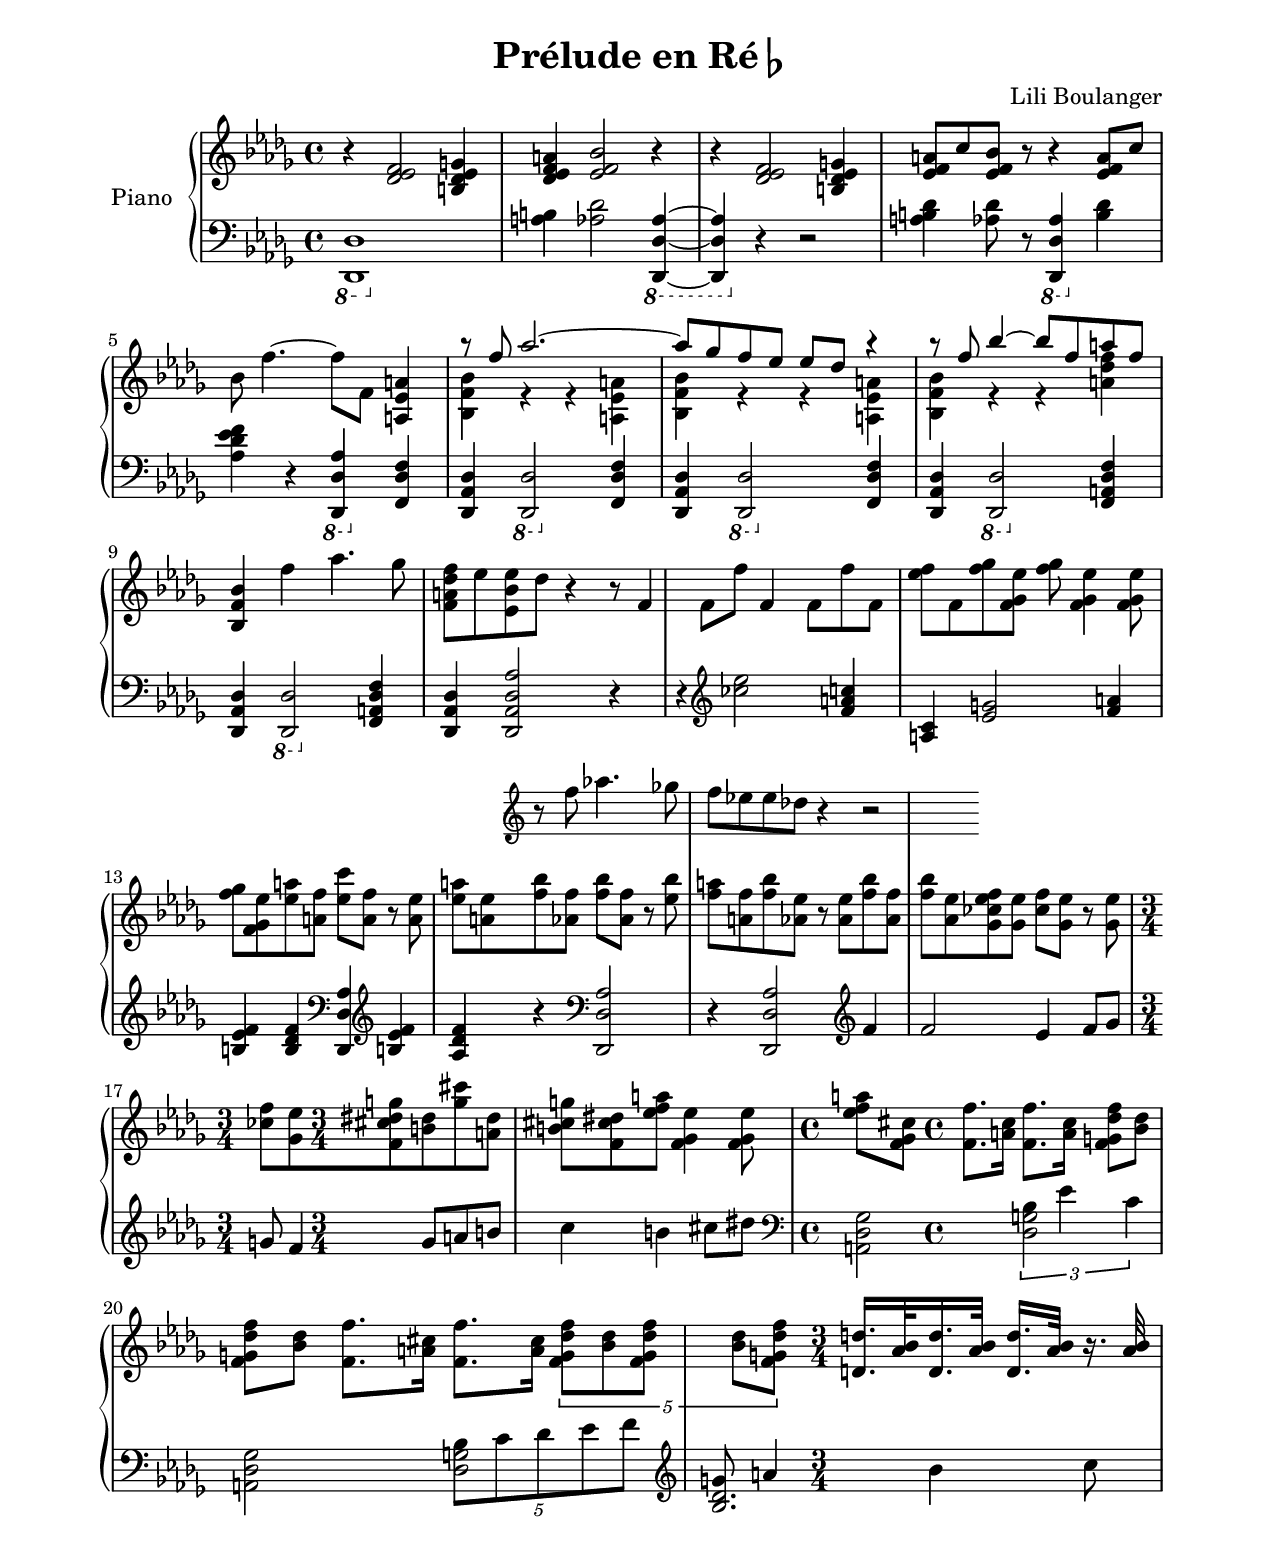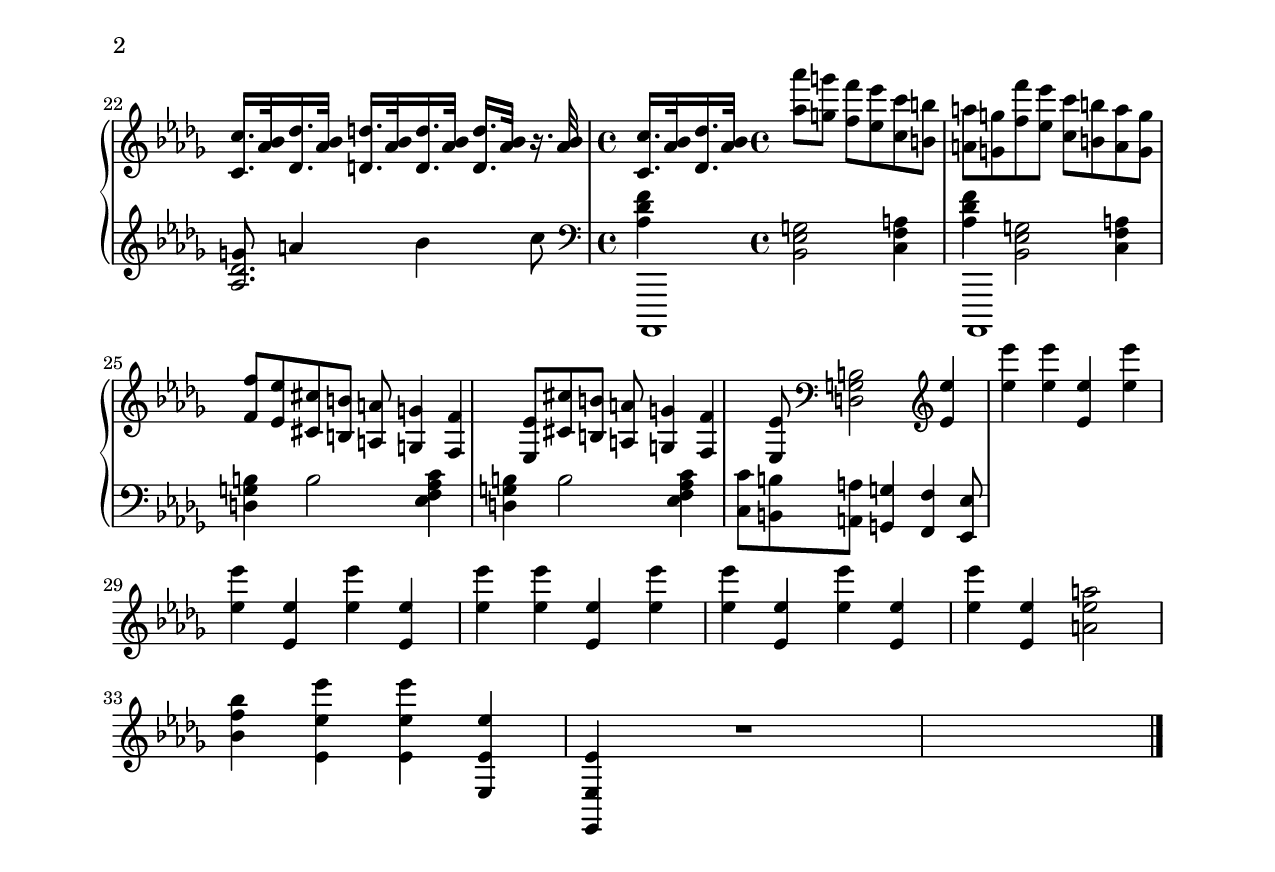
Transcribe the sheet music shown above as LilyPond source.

\version "2.23.82"

\include "settings.ily"
\include "style.ily"

\header {
  title = \markup { "Prélude en Ré" \flat }
  composer = "Lili Boulanger"
}

key_signature = \key df \major

third = \new Staff \with {
  alignAboveContext = "upper"
  \remove "Time_signature_engraver"
} {
  r8 f af4. gf8 f ef |
  ef df r4 r2 |
}

middle = \relative c'' {
  <bf' f>8 <f af,> <bf f> <f af,> r <bf ef,> <a f> <f a,> |
  <bf f>8 <ef, af,> r <ef af,> <bf' f> <f af,> <bf f> <ef, af,> |
  <f ef cf gf>8 <ef gf,> <f cf> <ef gf,> r <ef gf,> <f cf> <ef gf,> |
}

upper = \relative c' {
  \clef treble
  \key_signature
  \time 4/4

  r4 <df ef f>2 <b df ef g>4 |
  <df ef f a> <ef f bf>2 r4 |
  r <df ef f>2 <b df ef g>4 |
  <ef f a>8 c' <ef, f bf> r r4 <ef f a>8 c' |

  bf8 f'4.~ f8 f, <a ef a,>4 |
  <<
    \new Voice {
      \voiceOne r8 f' af2.~ |
      af8 gf f ef ef df r4 |
      r8 f bf4~ bf8 f a f |
    }
    \new Voice {
      \voiceTwo <bf,, f' bf>4 r r <a ef' a> |
      <bf' f bf,> r r <a ef a,> |
      <bf f bf,> r r <f' df a> |
    }
  >>

  <bf,, f' bf> f'' af4. gf8 <f, a df f> ef' |
  <ef, bf' ef> df' r4 r8 f,4 f8 |
  f' f,4 f8 f'8 f, <ef'  f> f, |
  <f' gf> <ef gf, f> <f gf> <ef gf, f>4 <ef gf, f>8 <f gf> <ef gf, f> |

  <a ef> <f a,> <c' ef,> <f, a,> r <ef a,> <a ef> <ef a,> |

  <<
    \third
    \middle
  >>


  \time 3/4

  <g ds cs f,> <b, ds> <g' cs> <ds a> <g cs, b> <ds cs f,> |
  <a' f ef> <ef gf, f>4 <ef gf, f>8 <a f ef> <cs, gf f> |

  \time 4/4
  <f f,>8. <cs a>16 <f f,>8. <cs a>16 <f df g, f>8 <df bf> <f df g, f> <df bf> |
  <f f,>8. <cs a>16 <f f,>8. <cs a>16
  \tuplet 5/4 { <f df g, f>8 <df bf> <f df g, f> <df bf> <f df g, f> } |

  \time 3/4

  \repeat unfold 2 {
    <d d,>16. <af bf>32 <d d,>16. <af bf>32 <d d,>16. <af bf>32
    r16. <af bf>32 <c c,>16. <af bf>32 <df df,>16. <af bf>32 |
  }

  \time 4/4

  <af'' af,>8 <g g,> <f f,> <ef ef,> <c c,> <b b,> <a a,> <g g,> |
  <f' f,> <ef ef,> <c c,> <b b,> <a a,> <g g,> <f f,> <ef ef,> |
  \repeat unfold 2 {
    <cs cs,> <b b,> <a a,> <g g,>4 <f f,> <ef ef,>8 |
  }

  \clef "bass"
  <b g d>2

  \clef "treble"
  <ef ef'>4 <ef' ef'> |
  <ef ef'> <ef, ef'> <ef' ef'> <ef ef'> |
  <ef, ef'> <ef' ef'> <ef, ef'> <ef' ef'> |
  <ef ef'> <ef, ef'> <ef' ef'> <ef ef'> |
  <ef, ef'> <ef' ef'> <ef, ef'> <ef' ef'> |
  <ef, ef'> <a' ef a,>2 <bf f bf,>4 |
  <ef ef, ef,> <ef ef, ef,> <ef, ef, ef,> <ef, ef, ef,> |
  R1 |

  \bar "|."
}

lower = \relative c {
  \clef bass
  \key_signature
  \time 4/4

  \ottava #-1 <df, df,>1 \ottava #0 |
  <a'' b>4 <af df>2 \ottava #-1 <df,,, df' af'>4~ |
  <df df' af'>4 \ottava #0 r4 r2 |
  <a''' b df>4 <af df>8 r \ottava #-1 <df,,, df' af'>4 \ottava #0 <b''' df>4 |

  <af df ef f> r \ottava #-1 <df,,, df' af'> \ottava #0 <f' df' f> |
  \repeat unfold 2 {
    <df af' df> \ottava #-1 <df, df'>2 \ottava #0 <f' df' f>4 |
  }

  \repeat unfold 2 {
    <df af' df> \ottava #-1 <df, df'>2 \ottava #0 <f' a df f>4 |
  }
  <df af' df> <df af' df af'>2 r4 |
  r

  \clef "treble"
  <cf''' ef>2 <f, a c>4 |
  <c a> <ef g>2 <f a>4 |

  <f ef b> <f df b>

  \clef "bass"
  <df,, df' af'>

  \clef "treble"
  <f'' ef b>

  <f df af> r

  \clef "bass"
  <df,, df' af'>2 |

  r4 <df df' af'>2

  \clef "treble"
  f''4 |
  f2 ef4 f8 gf |

  \time 3/4

  g8 f4 g8 a b |
  c4 b cs8 ds |

  \time 4/4
  \clef "bass"
  <a,, df gf>2
  <<
    \tuplet 3/2 { bf'4 ef c }
    <df, g>2
  >> |

  <a df gf>2
  <<
    \tuplet 5/4 { bf'8 c df ef f }
    <df, g>2
  >> |

  \clef "treble"
  <<
    { g'8 a4 bf c8 }
    <bf, df>2.
  >> |

  <<
    { g'8 a4 bf c8 }
    <af, df>2.
  >> |

  \time 4/4
  \clef "bass"
  \repeat unfold 2 {
    <<
      { <af df f>4 <g ef bf>2 <a f c>4 }
      \new Voice { af,,,1 }
    >> |
  }

  \repeat unfold 2 {
    <b''' g d>4 b2 <c af f ef>4 |
  }

  <c c,>8 <b b,> <a a,> <g g,>4 <f f,> <ef ef,>8 |
}

\layout {
  \context {
    \Score
    \consists #(set-bars-per-line '(4))
  }
}

\score {
  \new PianoStaff \with {
    instrumentName = "Piano"
  } {
    <<
      \new Staff = "upper" \upper
      \new Staff = "lower" \lower
    >>
  }
}
